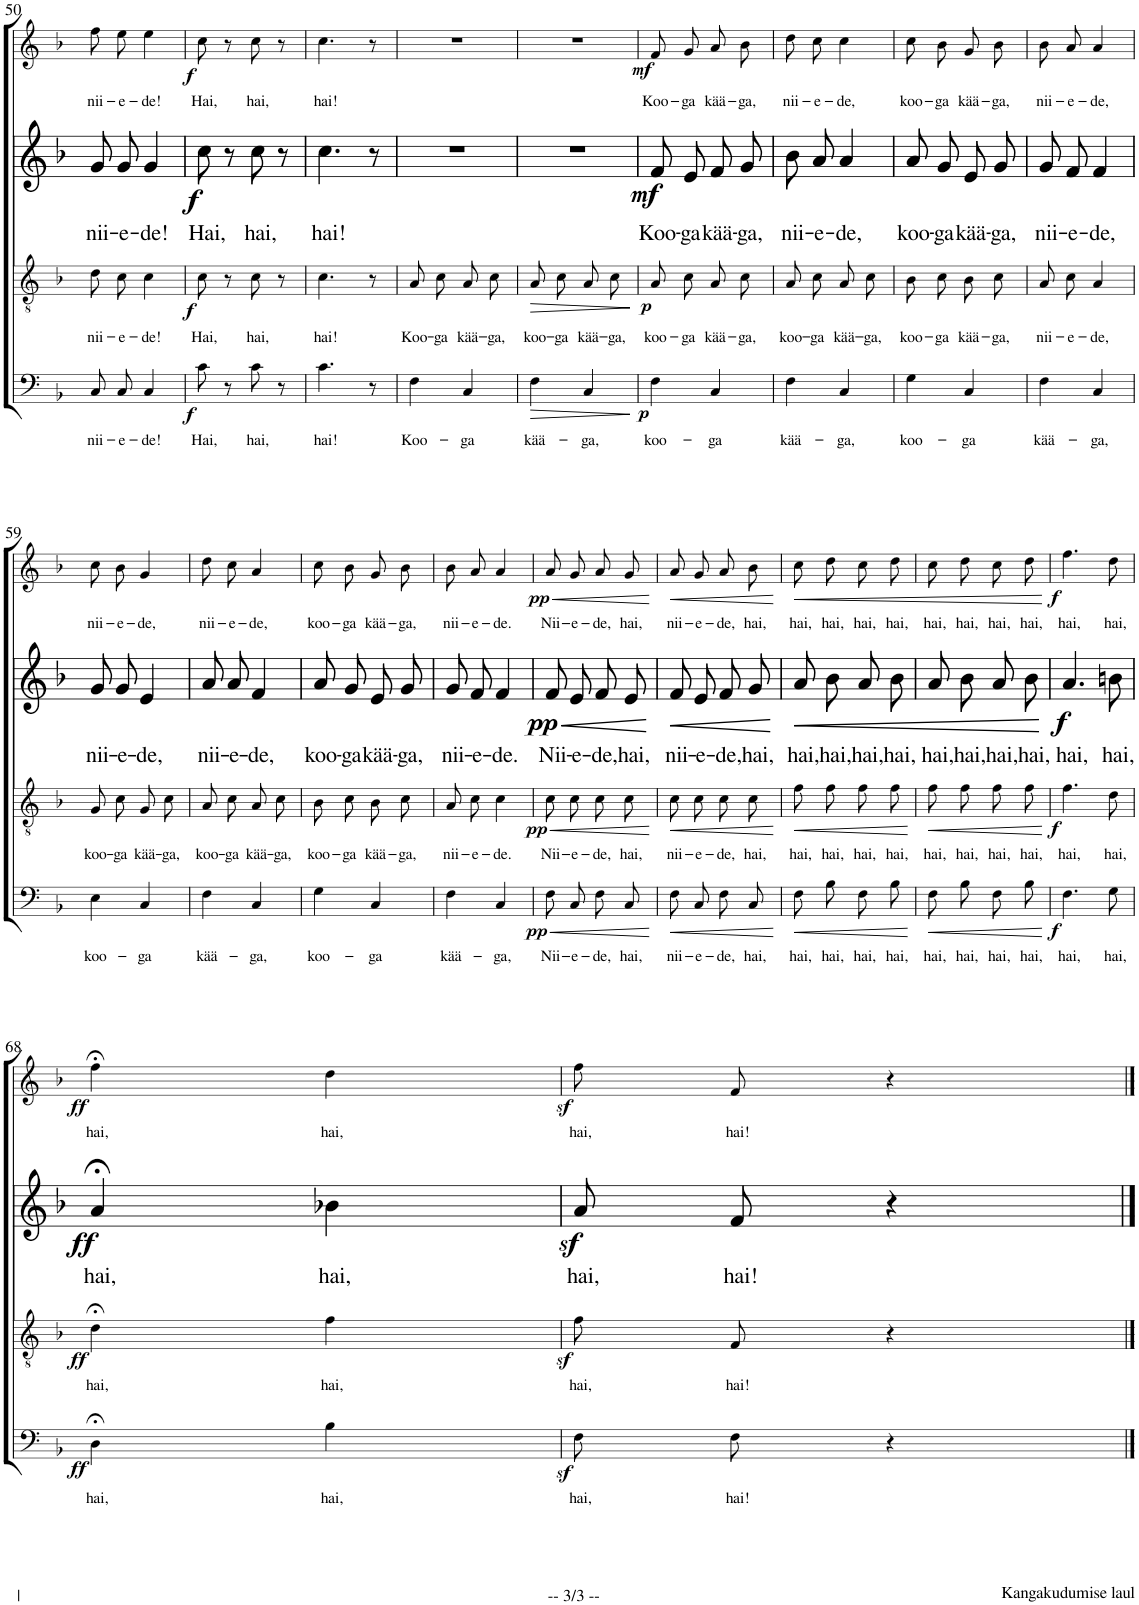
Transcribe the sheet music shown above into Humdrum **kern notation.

**kern	**text	**text	**dynam	**kern	**text	**dynam	**kern	**text	**text	**dynam	**kern	**text	**dynam
*part4	*part4	*part4	*part4	*part3	*part3	*part3	*part2	*part2	*part2	*part2	*part1	*part1	*part1
*staff4	*staff4	*staff4	*staff4	*staff3	*staff3	*staff3	*staff2	*staff2	*staff2	*staff2	*staff1	*staff1	*staff1
*I"Bass	*	*	*	*I"Tenor	*	*	*I"Alto	*	*	*	*I"Soprano	*	*
!!LO:PB:g=z
*clefF4	*	*	*	*clefGv2	*	*	*clefG2	*	*	*	*clefG2	*	*
*k[b-]	*	*	*	*k[b-]	*	*	*k[b-]	*	*	*	*k[b-]	*	*
*M2/4	*	*	*	*M2/4	*	*	*M2/4	*	*	*	*M2/4	*	*
=50	=50	=50	=50	=50	=50	=50	=50	=50	=50	=50	=50	=50	=50
!	!	!LO:LY:b	!	!	!LO:LY:b	!	!	!	!LO:LY:b	!	!	!LO:LY:b	!
8C/L	.	nii-	.	8d\L	nii-	.	8g/L	.	nii-	.	8ff\L	nii-	.
!	!	!LO:LY:b	!	!	!LO:LY:b	!	!	!	!LO:LY:b	!	!	!LO:LY:b	!
8C/J	.	-e-	.	8c\J	-e-	.	8g/J	.	-e-	.	8ee\J	-e-	.
!	!	!LO:LY:b	!	!	!LO:LY:b	!	!	!	!LO:LY:b	!	!	!LO:LY:b	!
4C/	.	-de!	.	4c\	-de!	.	4g/	.	-de!	.	4ee\	-de!	.
=51	=51	=51	=51	=51	=51	=51	=51	=51	=51	=51	=51	=51	=51
!	!	!LO:LY:b	!LO:DY:b	!	!LO:LY:b	!LO:DY:b	!	!	!LO:LY:b	!LO:DY:b	!	!LO:LY:b	!LO:DY:b
8c\	.	Hai,	f	8c\	Hai,	f	8cc\	.	Hai,	f	8cc\	Hai,	f
8r	.	.	.	8r	.	.	8r	.	.	.	8r	.	.
!	!	!LO:LY:b	!	!	!LO:LY:b	!	!	!	!LO:LY:b	!	!	!LO:LY:b	!
8c\	.	hai,	.	8c\	hai,	.	8cc\	.	hai,	.	8cc\	hai,	.
8r	.	.	.	8r	.	.	8r	.	.	.	8r	.	.
=52	=52	=52	=52	=52	=52	=52	=52	=52	=52	=52	=52	=52	=52
!	!	!LO:LY:b	!	!	!LO:LY:b	!	!	!	!LO:LY:b	!	!	!LO:LY:b	!
4.c\	.	hai!	.	4.c\	hai!	.	4.cc\	.	hai!	.	4.cc\	hai!	.
8r	.	.	.	8r	.	.	8r	.	.	.	8r	.	.
=53	=53	=53	=53	=53	=53	=53	=53	=53	=53	=53	=53	=53	=53
!	!	!LO:LY:b	!	!	!LO:LY:b	!	!	!	!	!	!	!	!
4F\	.	Koo-	.	8A\L	Koo-	.	2r	.	.	.	2r	.	.
!	!	!	!	!	!LO:LY:b	!	!	!	!	!	!	!	!
.	.	.	.	8c\J	-ga	.	.	.	.	.	.	.	.
!	!	!LO:LY:b	!	!	!LO:LY:b	!	!	!	!	!	!	!	!
4C/	.	-ga	.	8A\L	kää-	.	.	.	.	.	.	.	.
!	!	!	!	!	!LO:LY:b	!	!	!	!	!	!	!	!
.	.	.	.	8c\J	-ga,	.	.	.	.	.	.	.	.
=54	=54	=54	=54	=54	=54	=54	=54	=54	=54	=54	=54	=54	=54
!	!	!LO:LY:b	!LO:HP:b	!	!LO:LY:b	!LO:HP:b	!	!	!	!	!	!	!
4F\	.	kää-	>	8A\L	koo-	>	2r	.	.	.	2r	.	.
!	!	!	!	!	!LO:LY:b	!	!	!	!	!	!	!	!
.	.	.	.	8c\J	-ga	.	.	.	.	.	.	.	.
!	!	!LO:LY:b	!	!	!LO:LY:b	!	!	!	!	!	!	!	!
4C/	.	-ga,	.	8A\L	kää-	.	.	.	.	.	.	.	.
!	!	!	!	!	!LO:LY:b	!	!	!	!	!	!	!	!
.	.	.	.	8c\J	-ga,	.	.	.	.	.	.	.	.
.	.	.	]	.	.	]	.	.	.	.	.	.	.
=55	=55	=55	=55	=55	=55	=55	=55	=55	=55	=55	=55	=55	=55
!	!	!LO:LY:b	!LO:DY:b	!	!LO:LY:b	!LO:DY:b	!	!	!LO:LY:b	!LO:DY:b	!	!LO:LY:b	!LO:DY:b
4F\	.	koo-	p	8A\L	koo-	p	8f/L	.	Koo-	mf	8f/L	Koo-	mf
!	!	!	!	!	!LO:LY:b	!	!	!	!LO:LY:b	!	!	!LO:LY:b	!
.	.	.	.	8c\J	-ga	.	8e/J	.	-ga	.	8g/J	-ga	.
!	!	!LO:LY:b	!	!	!LO:LY:b	!	!	!	!LO:LY:b	!	!	!LO:LY:b	!
4C/	.	-ga	.	8A\L	kää-	.	8f/L	.	kää-	.	8a/L	kää-	.
!	!	!	!	!	!LO:LY:b	!	!	!	!LO:LY:b	!	!	!LO:LY:b	!
.	.	.	.	8c\J	-ga,	.	8g/J	.	-ga,	.	8b-/J	-ga,	.
=56	=56	=56	=56	=56	=56	=56	=56	=56	=56	=56	=56	=56	=56
!	!	!LO:LY:b	!	!	!LO:LY:b	!	!	!	!LO:LY:b	!	!	!LO:LY:b	!
4F\	.	kää-	.	8A\L	koo-	.	8b-/L	.	nii-	.	8dd\L	nii-	.
!	!	!	!	!	!LO:LY:b	!	!	!	!LO:LY:b	!	!	!LO:LY:b	!
.	.	.	.	8c\J	-ga	.	8a/J	.	-e-	.	8cc\J	-e-	.
!	!	!LO:LY:b	!	!	!LO:LY:b	!	!	!	!LO:LY:b	!	!	!LO:LY:b	!
4C/	.	-ga,	.	8A\L	kää-	.	4a/	.	-de,	.	4cc\	-de,	.
!	!	!	!	!	!LO:LY:b	!	!	!	!	!	!	!	!
.	.	.	.	8c\J	-ga,	.	.	.	.	.	.	.	.
=57	=57	=57	=57	=57	=57	=57	=57	=57	=57	=57	=57	=57	=57
!	!	!LO:LY:b	!	!	!LO:LY:b	!	!	!	!LO:LY:b	!	!	!LO:LY:b	!
4G\	.	koo-	.	8B-\L	koo-	.	8a/L	.	koo-	.	8cc\L	koo-	.
!	!	!	!	!	!LO:LY:b	!	!	!	!LO:LY:b	!	!	!LO:LY:b	!
.	.	.	.	8c\J	-ga	.	8g/J	.	-ga	.	8b-\J	-ga	.
!	!	!LO:LY:b	!	!	!LO:LY:b	!	!	!	!LO:LY:b	!	!	!LO:LY:b	!
4C/	.	-ga	.	8B-\L	kää-	.	8e/L	.	kää-	.	8g/L	kää-	.
!	!	!	!	!	!LO:LY:b	!	!	!	!LO:LY:b	!	!	!LO:LY:b	!
.	.	.	.	8c\J	-ga,	.	8g/J	.	-ga,	.	8b-/J	-ga,	.
=58	=58	=58	=58	=58	=58	=58	=58	=58	=58	=58	=58	=58	=58
!	!	!LO:LY:b	!	!	!LO:LY:b	!	!	!	!LO:LY:b	!	!	!LO:LY:b	!
4F\	.	kää-	.	8A\L	nii-	.	8g/L	.	nii-	.	8b-/L	nii-	.
!	!	!	!	!	!LO:LY:b	!	!	!	!LO:LY:b	!	!	!LO:LY:b	!
.	.	.	.	8c\J	-e-	.	8f/J	.	-e-	.	8a/J	-e-	.
!	!	!LO:LY:b	!	!	!LO:LY:b	!	!	!	!LO:LY:b	!	!	!LO:LY:b	!
4C/	.	-ga,	.	4A/	-de,	.	4f/	.	-de,	.	4a/	-de,	.
!!LO:LB:g=z
=59	=59	=59	=59	=59	=59	=59	=59	=59	=59	=59	=59	=59	=59
!	!	!LO:LY:b	!	!	!LO:LY:b	!	!	!	!LO:LY:b	!	!	!LO:LY:b	!
4E\	.	koo-	.	8G/L	koo-	.	8g/L	.	nii-	.	8cc\L	nii-	.
!	!	!	!	!	!LO:LY:b	!	!	!	!LO:LY:b	!	!	!LO:LY:b	!
.	.	.	.	8c/J	-ga	.	8g/J	.	-e-	.	8b-\J	-e-	.
!	!	!LO:LY:b	!	!	!LO:LY:b	!	!	!	!LO:LY:b	!	!	!LO:LY:b	!
4C/	.	-ga	.	8G/L	kää-	.	4e/	.	-de,	.	4g/	-de,	.
!	!	!	!	!	!LO:LY:b	!	!	!	!	!	!	!	!
.	.	.	.	8c/J	-ga,	.	.	.	.	.	.	.	.
=60	=60	=60	=60	=60	=60	=60	=60	=60	=60	=60	=60	=60	=60
!	!	!LO:LY:b	!	!	!LO:LY:b	!	!	!	!LO:LY:b	!	!	!LO:LY:b	!
4F\	.	kää-	.	8A\L	koo-	.	8a/L	.	nii-	.	8dd\L	nii-	.
!	!	!	!	!	!LO:LY:b	!	!	!	!LO:LY:b	!	!	!LO:LY:b	!
.	.	.	.	8c\J	-ga	.	8a/J	.	-e-	.	8cc\J	-e-	.
!	!	!LO:LY:b	!	!	!LO:LY:b	!	!	!	!LO:LY:b	!	!	!LO:LY:b	!
4C/	.	-ga,	.	8A\L	kää-	.	4f/	.	-de,	.	4a/	-de,	.
!	!	!	!	!	!LO:LY:b	!	!	!	!	!	!	!	!
.	.	.	.	8c\J	-ga,	.	.	.	.	.	.	.	.
=61	=61	=61	=61	=61	=61	=61	=61	=61	=61	=61	=61	=61	=61
!	!	!LO:LY:b	!	!	!LO:LY:b	!	!	!	!LO:LY:b	!	!	!LO:LY:b	!
4G\	.	koo-	.	8B-\L	koo-	.	8a/L	.	koo-	.	8cc\L	koo-	.
!	!	!	!	!	!LO:LY:b	!	!	!	!LO:LY:b	!	!	!LO:LY:b	!
.	.	.	.	8c\J	-ga	.	8g/J	.	-ga	.	8b-\J	-ga	.
!	!	!LO:LY:b	!	!	!LO:LY:b	!	!	!	!LO:LY:b	!	!	!LO:LY:b	!
4C/	.	-ga	.	8B-\L	kää-	.	8e/L	.	kää-	.	8g/L	kää-	.
!	!	!	!	!	!LO:LY:b	!	!	!	!LO:LY:b	!	!	!LO:LY:b	!
.	.	.	.	8c\J	-ga,	.	8g/J	.	-ga,	.	8b-/J	-ga,	.
=62	=62	=62	=62	=62	=62	=62	=62	=62	=62	=62	=62	=62	=62
!	!	!LO:LY:b	!	!	!LO:LY:b	!	!	!	!LO:LY:b	!	!	!LO:LY:b	!
4F\	.	kää-	.	8A\L	nii-	.	8g/L	.	nii-	.	8b-/L	nii-	.
!	!	!	!	!	!LO:LY:b	!	!	!	!LO:LY:b	!	!	!LO:LY:b	!
.	.	.	.	8c\J	-e-	.	8f/J	.	-e-	.	8a/J	-e-	.
!	!	!LO:LY:b	!	!	!LO:LY:b	!	!	!	!LO:LY:b	!	!	!LO:LY:b	!
4C/	.	-ga,	.	4c\	-de.	.	4f/	.	-de.	.	4a/	-de.	.
=63	=63	=63	=63	=63	=63	=63	=63	=63	=63	=63	=63	=63	=63
!	!	!LO:LY:b	!LO:HP:b	!	!LO:LY:b	!LO:HP:b	!	!	!LO:LY:b	!LO:HP:b	!	!LO:LY:b	!LO:HP:b
!	!	!	!LO:DY:n=1:b	!	!	!LO:DY:n=1:b	!	!	!	!LO:DY:n=1:b	!	!	!LO:DY:n=1:b
8F\L	.	Nii-	< pp	8c\L	Nii-	< pp	8f/L	.	Nii-	< pp	8a/L	Nii-	< pp
!	!	!LO:LY:b	!	!	!LO:LY:b	!	!	!	!LO:LY:b	!	!	!LO:LY:b	!
8C\J	.	-e-	.	8c\J	-e-	.	8e/J	.	-e-	.	8g/J	-e-	.
!	!	!LO:LY:b	!	!	!LO:LY:b	!	!	!	!LO:LY:b	!	!	!LO:LY:b	!
8F\L	.	-de,	.	8c\L	-de,	.	8f/L	.	-de,	.	8a/L	-de,	.
!	!	!LO:LY:b	!	!	!LO:LY:b	!	!	!	!LO:LY:b	!	!	!LO:LY:b	!
8C\J	.	hai,	.	8c\J	hai,	.	8e/J	.	hai,	.	8g/J	hai,	.
.	.	.	[	.	.	[	.	.	.	[	.	.	[
=64	=64	=64	=64	=64	=64	=64	=64	=64	=64	=64	=64	=64	=64
!	!	!LO:LY:b	!LO:HP:b	!	!LO:LY:b	!LO:HP:b	!	!	!LO:LY:b	!LO:HP:b	!	!LO:LY:b	!LO:HP:b
8F\L	.	nii-	<	8c\L	nii-	<	8f/L	.	nii-	<	8a/L	nii-	<
!	!	!LO:LY:b	!	!	!LO:LY:b	!	!	!	!LO:LY:b	!	!	!LO:LY:b	!
8C\J	.	-e-	.	8c\J	-e-	.	8e/J	.	-e-	.	8g/J	-e-	.
!	!	!LO:LY:b	!	!	!LO:LY:b	!	!	!	!LO:LY:b	!	!	!LO:LY:b	!
8F\L	.	-de,	.	8c\L	-de,	.	8f/L	.	-de,	.	8a/L	-de,	.
!	!	!LO:LY:b	!	!	!LO:LY:b	!	!	!	!LO:LY:b	!	!	!LO:LY:b	!
8C\J	.	hai,	.	8c\J	hai,	.	8g/J	.	hai,	.	8b-/J	hai,	.
.	.	.	[	.	.	[	.	.	.	[	.	.	[
=65	=65	=65	=65	=65	=65	=65	=65	=65	=65	=65	=65	=65	=65
!	!	!LO:LY:b	!LO:HP:b	!	!LO:LY:b	!LO:HP:b	!	!	!LO:LY:b	!LO:HP:b	!	!LO:LY:b	!LO:HP:b
8F\L	.	hai,	<	8f\L	hai,	<	8a/L	.	hai,	<	8cc\L	hai,	<
!	!	!LO:LY:b	!	!	!LO:LY:b	!	!	!	!LO:LY:b	!	!	!LO:LY:b	!
8B-\J	.	hai,	.	8f\J	hai,	.	8b-/J	.	hai,	.	8dd\J	hai,	.
!	!	!LO:LY:b	!	!	!LO:LY:b	!	!	!	!LO:LY:b	!	!	!LO:LY:b	!
8F\L	.	hai,	.	8f\L	hai,	.	8a/L	.	hai,	.	8cc\L	hai,	.
!	!	!LO:LY:b	!	!	!LO:LY:b	!	!	!	!LO:LY:b	!	!	!LO:LY:b	!
8B-\J	.	hai,	.	8f\J	hai,	.	8b-/J	.	hai,	.	8dd\J	hai,	.
.	.	.	[	.	.	[	.	.	.	.	.	.	.
=66	=66	=66	=66	=66	=66	=66	=66	=66	=66	=66	=66	=66	=66
!	!	!LO:LY:b	!LO:HP:b	!	!LO:LY:b	!LO:HP:b	!	!	!LO:LY:b	!	!	!LO:LY:b	!
8F\L	.	hai,	<	8f\L	hai,	<	8a/L	.	hai,	.	8cc\L	hai,	.
!	!	!LO:LY:b	!	!	!LO:LY:b	!	!	!	!LO:LY:b	!	!	!LO:LY:b	!
8B-\J	.	hai,	.	8f\J	hai,	.	8b-/J	.	hai,	.	8dd\J	hai,	.
!	!	!LO:LY:b	!	!	!LO:LY:b	!	!	!	!LO:LY:b	!	!	!LO:LY:b	!
8F\L	.	hai,	.	8f\L	hai,	.	8a/L	.	hai,	.	8cc\L	hai,	.
!	!	!LO:LY:b	!	!	!LO:LY:b	!	!	!	!LO:LY:b	!	!	!LO:LY:b	!
8B-\J	.	hai,	.	8f\J	hai,	.	8b-/J	.	hai,	.	8dd\J	hai,	.
.	.	.	[	.	.	[	.	.	.	[	.	.	[
=67	=67	=67	=67	=67	=67	=67	=67	=67	=67	=67	=67	=67	=67
!	!	!LO:LY:b	!LO:DY:b	!	!LO:LY:b	!LO:DY:b	!	!	!LO:LY:b	!LO:DY:b	!	!LO:LY:b	!LO:DY:b
4.F\	.	hai,	f	4.f\	hai,	f	4.a/	.	hai,	f	4.ff\	hai,	f
!	!	!LO:LY:b	!	!	!LO:LY:b	!	!	!	!LO:LY:b	!	!	!LO:LY:b	!
8G\	.	hai,	.	8d\	hai,	.	8bn\	.	hai,	.	8dd\	hai,	.
!!LO:LB:g=z
=68	=68	=68	=68	=68	=68	=68	=68	=68	=68	=68	=68	=68	=68
!	!	!LO:LY:b	!LO:DY:b	!	!LO:LY:b	!LO:DY:b	!	!	!LO:LY:b	!LO:DY:b	!	!LO:LY:b	!LO:DY:b
4D;<\	.	hai,	ff	4d;<\	hai,	ff	4a;</	.	hai,	ff	4ff;<\	hai,	ff
!	!	!LO:LY:b	!	!	!LO:LY:b	!	!	!	!LO:LY:b	!	!	!LO:LY:b	!
4B-\	.	hai,	.	4f\	hai,	.	4b-X\	.	hai,	.	4dd\	hai,	.
=69	=69	=69	=69	=69	=69	=69	=69	=69	=69	=69	=69	=69	=69
!	!	!LO:LY:b	!	!	!LO:LY:b	!	!	!	!LO:LY:b	!	!	!LO:LY:b	!
8Fz<\L	.	hai,	.	8fz<\L	hai,	.	8az</L	.	hai,	.	8ffz<\L	hai,	.
!	!	!LO:LY:b	!	!	!LO:LY:b	!	!	!	!LO:LY:b	!	!	!LO:LY:b	!
8F\J	.	hai!	.	8F\J	hai!	.	8f/J	.	hai!	.	8f\J	hai!	.
4r	.	.	.	4r	.	.	4r	.	.	.	4r	.	.
==	==	==	==	==	==	==	==	==	==	==	==	==	==
*-	*-	*-	*-	*-	*-	*-	*-	*-	*-	*-	*-	*-	*-
